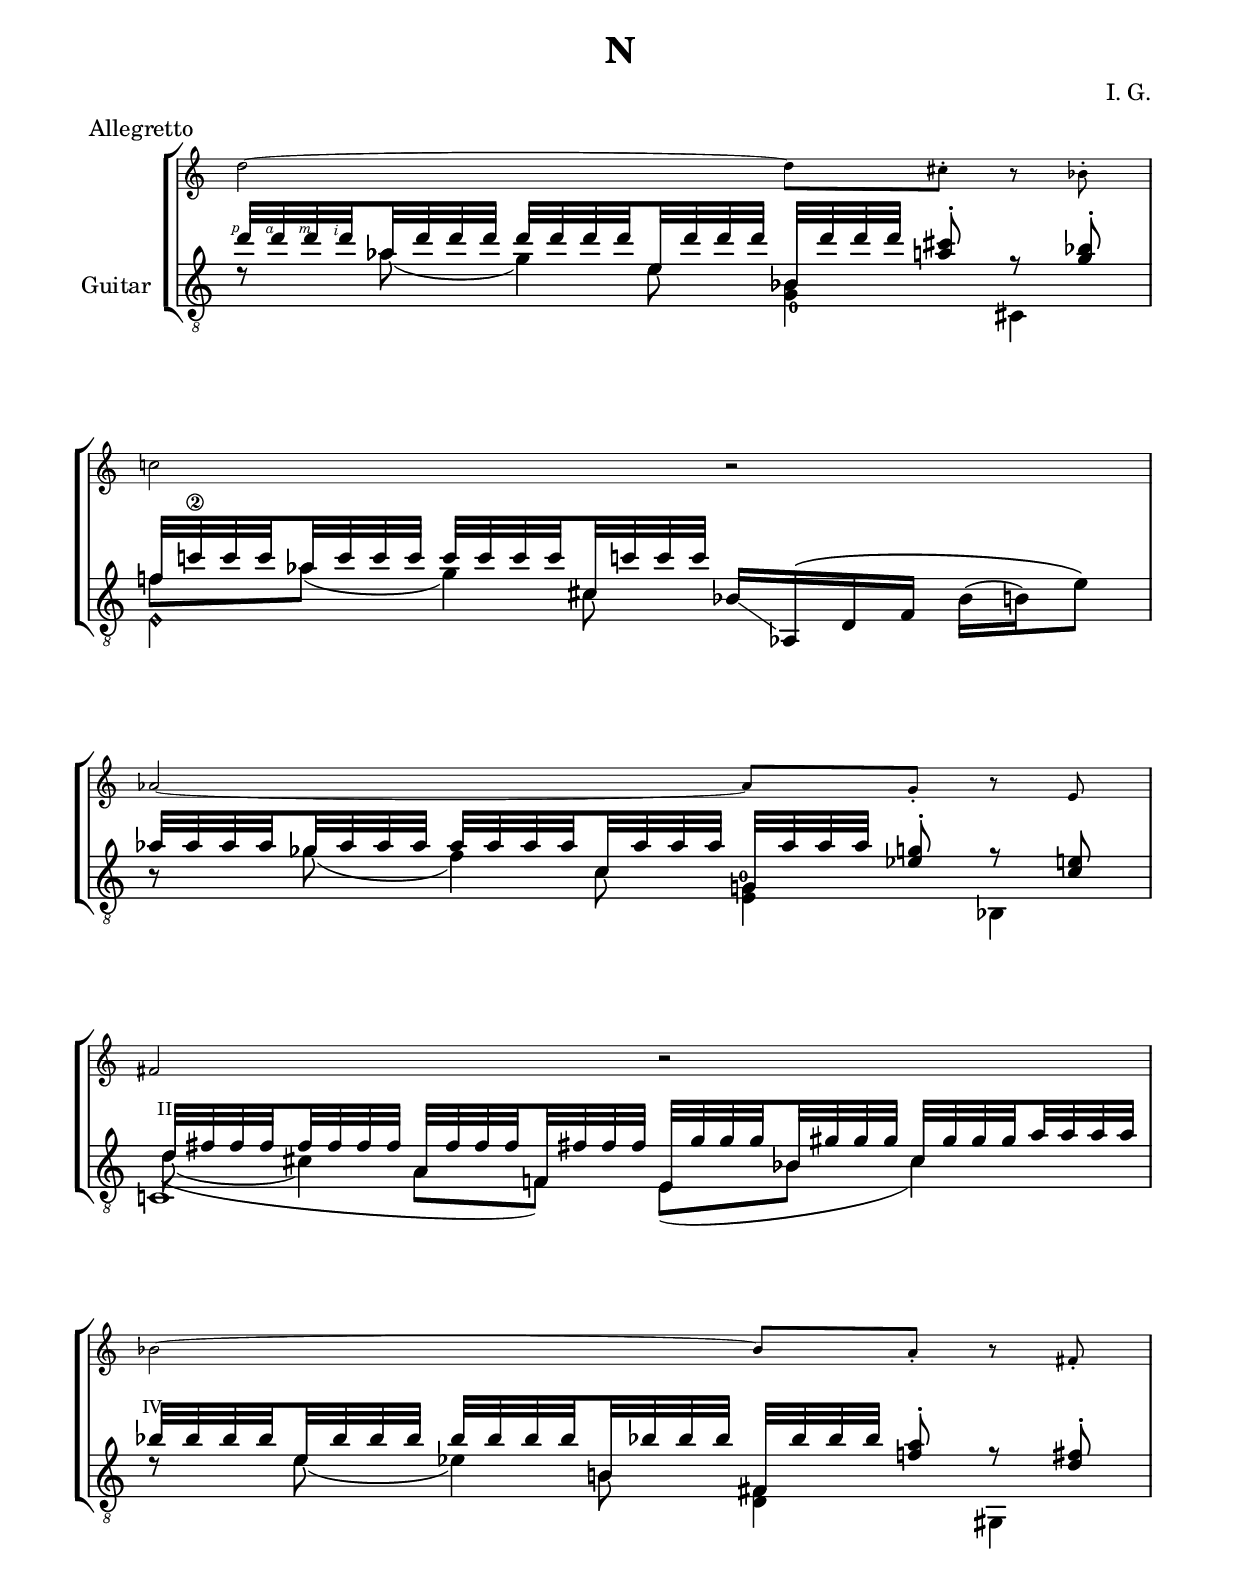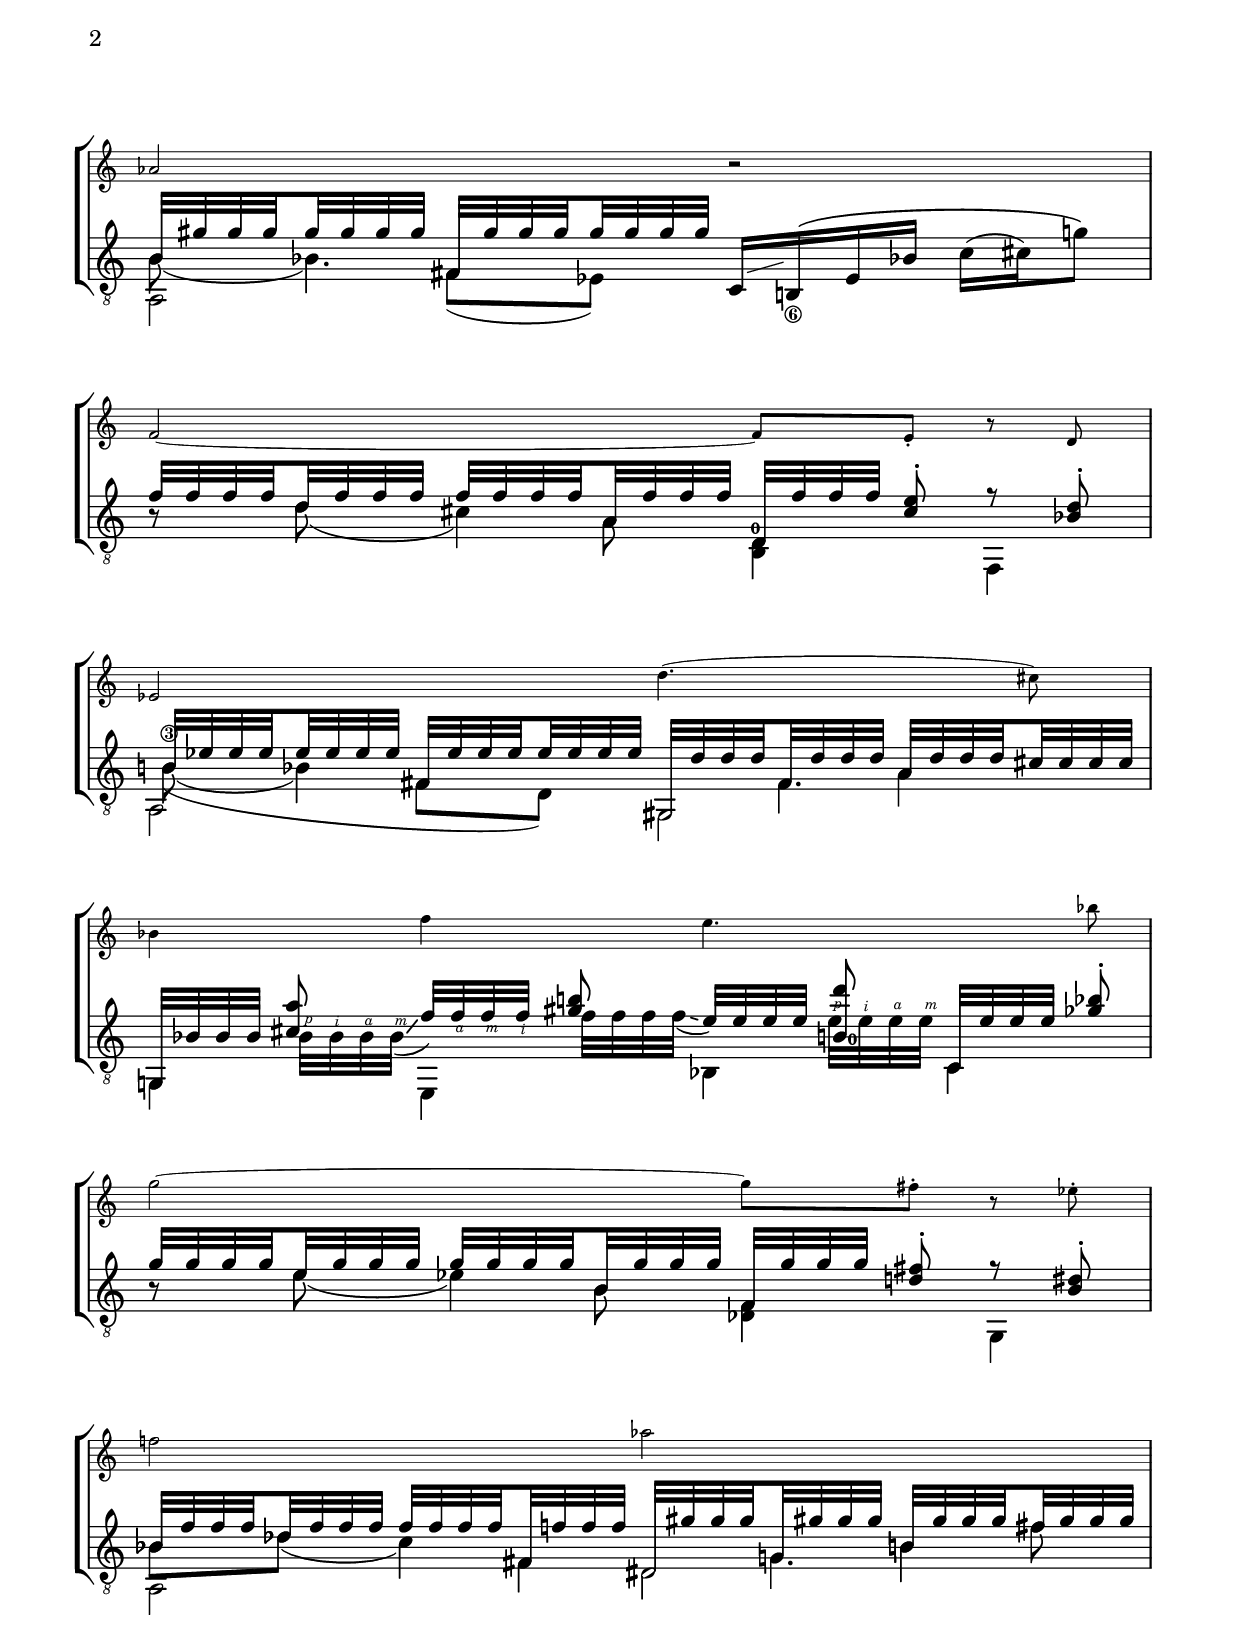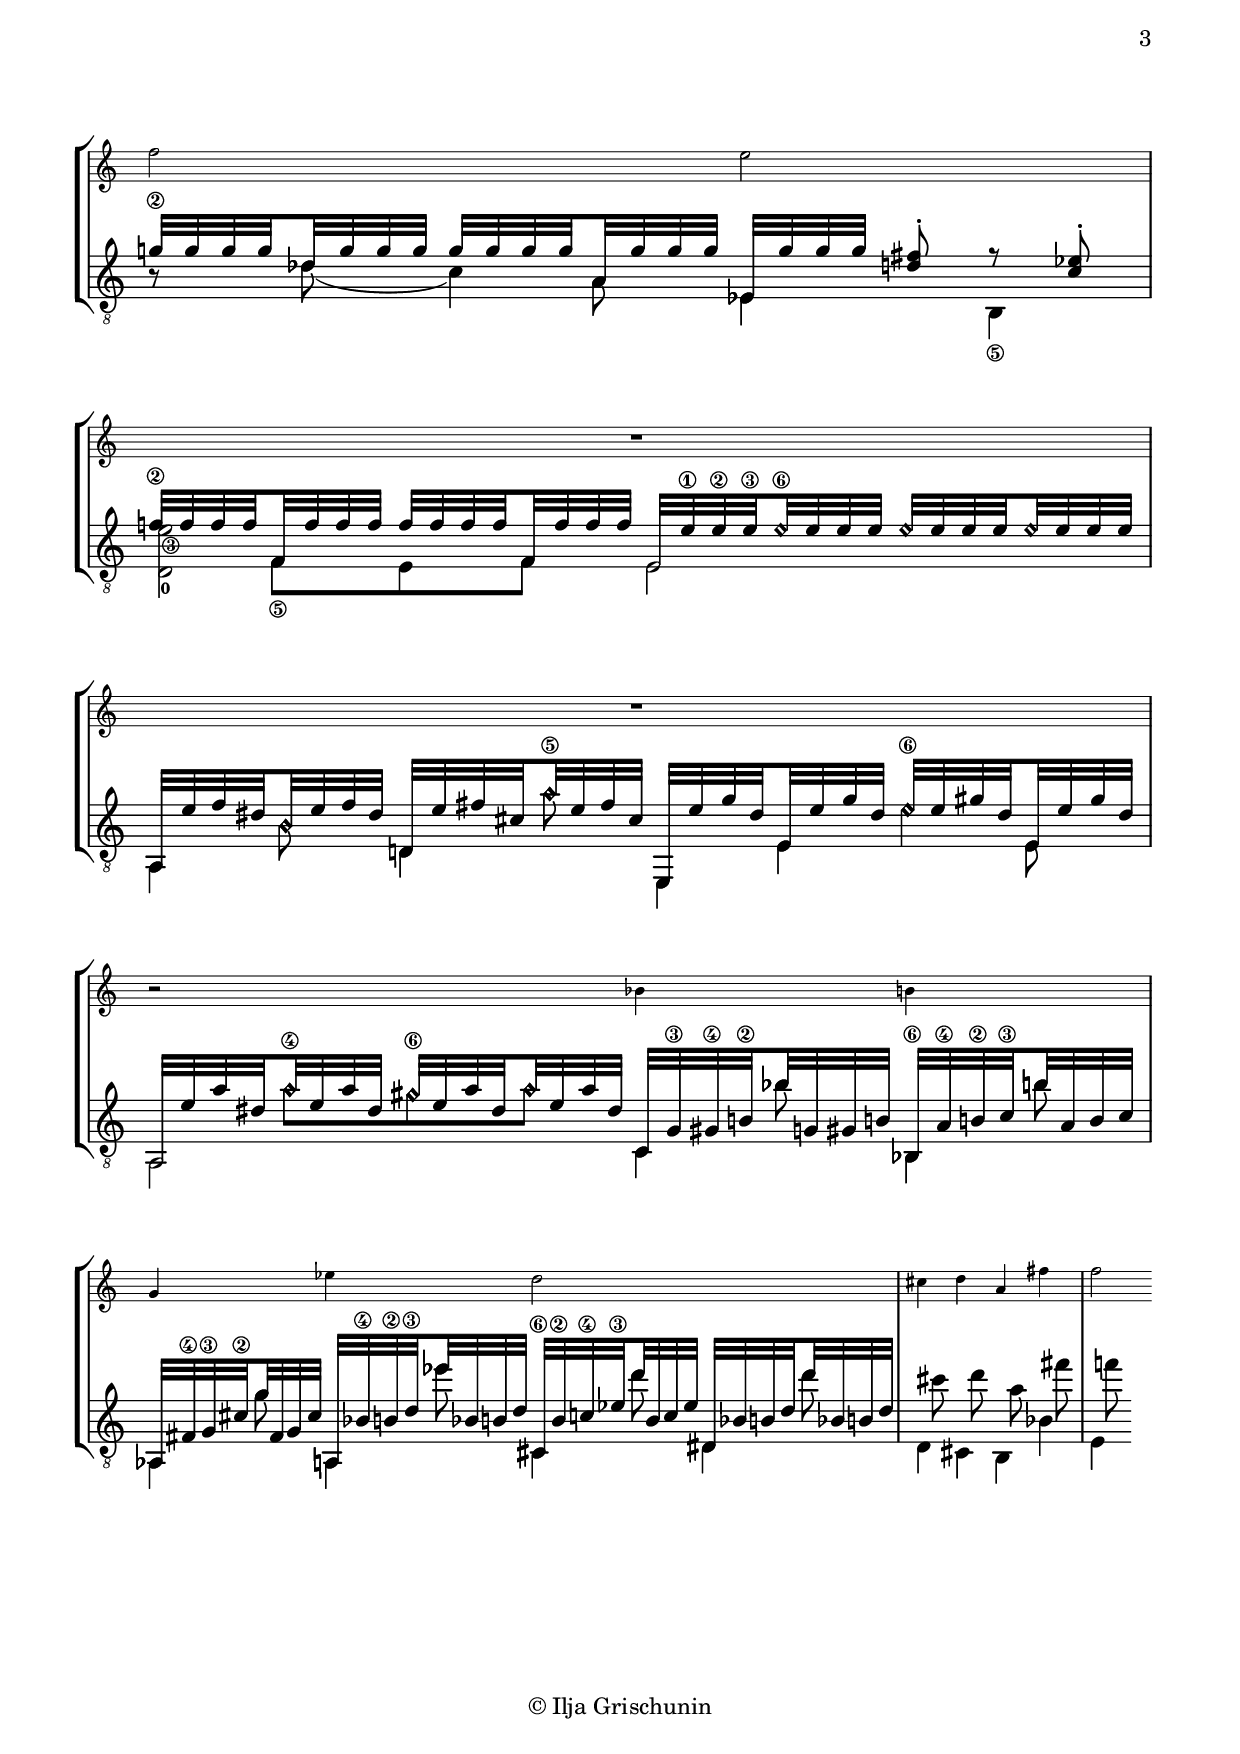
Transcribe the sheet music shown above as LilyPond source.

\version "2.19.15"

\language "deutsch"

\header {
  title = "N"
  meter = "Allegretto"
  composer = "I. G."
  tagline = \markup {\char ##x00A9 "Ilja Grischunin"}
}

\paper {
  #(set-paper-size "a4")
  top-markup-spacing.basic-distance = 5
  markup-system-spacing.basic-distance = 15
  top-system-spacing.basic-distance = 20
  system-system-spacing.basic-distance = 20
  score-system-spacing.basic-distance = 20
  last-bottom-spacing.basic-distance = 25

  %two-sided = ##t
  %inner-margin = 25
  %outer-margin = 15
  left-margin = 15
  right-margin = 15
}

\layout {
  \context {
    \Voice
    \override Glissando.thickness = #1.5
    \override Glissando.gap = #0.1
  }
  \context {
    \Score
    \remove "Bar_number_engraver"
  }
}
%%%%%%%%%%%%%%%%%%%%%%%%%%%%%%%%%%%%%%
#(define RH rightHandFinger)

xLV = #(define-music-function (parser location further) (number?) #{
  \once \override LaissezVibrerTie.X-extent = #'(0 . 0)
  \once \override LaissezVibrerTie.details.note-head-gap = #(/
                                                             further -2)
  \once \override LaissezVibrerTie.extra-offset = #(cons (/
                                                          further 2) 0)
         #})

stringNumberSpanner =
#(define-music-function (parser location StringNumber) (string?)
   #{
     \override TextSpanner.font-size = #-5
     \override TextSpanner.dash-fraction = #0.3
     \override TextSpanner.dash-period = #1.5
     \override TextSpanner.bound-details.right.arrow = ##t
     \override TextSpanner.arrow-width = #0.2
     \override TextSpanner.arrow-length = #0.7
     \override TextSpanner.bound-details.left.stencil-align-dir-y = #CENTER
     \override TextSpanner.bound-details.left.text = \markup { \circle \number #StringNumber }
   #})

stringNumSpan =
#(define-music-function (parser location StringNumber) (string?)
   #{
     \override TextSpanner.font-size = #-5
     \override TextSpanner.dash-fraction = #0.3
     \override TextSpanner.dash-period = #1.5
     %\override TextSpanner.bound-details.right.arrow = ##t
     %\override TextSpanner.arrow-width = #0.2
     %\override TextSpanner.arrow-length = #0.7
     \override TextSpanner.bound-details.left.stencil-align-dir-y = #CENTER
     \override TextSpanner.bound-details.left.text = \markup { \circle \number #StringNumber }
   #})

%%%%%%%%%%%%%%%%%%%%%%%%%%%%%%%%%%%%%%

global = {
  %\key d \major
  \time 4/4
  \override Staff.TimeSignature.stencil = ##f
}

ossia = \relative {
  \set Staff.fontSize = #-3
  \override Staff.StaffSymbol.staff-space = #(magstep -3)
  \override Staff.StaffSymbol.thickness = #(magstep -3)
  \global
  d''2~ d8 cis-. r b-. c!2 r
  \break
  as~ as8 g-. r e fis2 r
  \break
  b~ b8 a-. r fis-. as2 r
  \break
  f~ f8 e-. r d es2 d'4.( cis8)
  \break
  b4 f' e4. b'8 g2~ g8 fis-. r es-. f!2 as f e R1*2 r2 b4 h g es' d2
  cis4 d a fis' f2
}

classicalGuitar = \relative {
  \global
  <<
    {
      \set subdivideBeams = ##t
      \set baseMoment = #(ly:make-moment 1/8)
      \set beatStructure = #'(2 2 2 2)
      \override StrokeFinger.extra-offset = #'(-2.3 . 0.8)
      d''32\RH #1 d\RH #4 d\RH #3 d\RH #2 as d d d d d d d e, d' d d
      b, d' d d <a cis>8-.\noBeam r <g b>-.
    }
    \\
    {
      d8\rest as'( g4)
      \once\override Fingering.extra-offset = #'(0.3 . 1)
      <g,_0 b>4 cis,
    }
    \\
    {
      \voiceTwo
      s4. e'8 s2
    }
  >>
  <<
    {
      f!32 c'!\2 c c as c c c c c c c cis, c'! c c
    }
    \\
    {
      f,8 as( g4)
    }
    \\
    {
      \voiceTwo
      s4. cis,8
    }
    \\
    {
      \voiceTwo
      e,4\harmonic s
    }
  >>
  b'16-\markup {
    \postscript #"1.2 2.2 moveto 3.6 -2.5 rlineto stroke"
  } as,\( d f b( h) e8\)
  <<
    {
      \set subdivideBeams = ##t
      \set baseMoment = #(ly:make-moment 1/8)
      \set beatStructure = #'(2 2 2 2)
      as32 as as as ges as as as as as as as c, as' as as
      g, as' as as <es g>8-.\noBeam r <c e>
    }
    \\
    {
      h8\rest ges'( f4)
      \once\override Fingering.extra-offset = #'(-0.5 . -3)
      <e, g!-0>4 b
    }
    \\
    {
      \voiceTwo
      s4. c'8 s2
    }
  >>
  <<
    {
      \override TextScript.font-size = -2
      \once\override TextScript.extra-offset = #'(-0.5 . -1.5)
      d32^"II" fis fis fis fis fis fis fis
      a, fis' fis fis f,! fis'! fis fis
      e, g' g g b, gis' gis gis cis, gis' gis gis a a a a
    }
    \\
    {
      d,8( cis4) s8
    }
    \\
    {
      \voiceTwo
      \hideNotes
      \shape #'((0.8 . 0.3) (0 . 0) (0 . 0) (0 . 0)) Slur
      d4(\unHideNotes a8 f) e( b' cis4)
    }
    \\
    {
      \voiceTwo
      c,!1
    }
  >>
  <<
    {
      \once\override TextScript.extra-offset = #'(-0.7 . -1.5)
      b''32^"IV" b b b e, b' b b b b b b h,! b'! b b
      fis, b' b b <f! a>8-.\noBeam r <d fis>-.
    }
    \\
    {
      d8\rest e( es4) <d, fis> gis,
    }
    \\
    {
      \voiceTwo
      s4. h'8 s2
    }
  >>
  <<
    {
      h32 gis' gis gis gis gis gis gis fis, gis' gis gis gis gis gis gis
    }
    \\
    {
      h,8( b4.)
    }
    \\
    {
      \voiceTwo
      s4 fis8( es)
    }
    \\
    {
      \voiceTwo
      a,2
    }
  >>
  c16-\markup {
    \postscript #"1.7 1.2 moveto 3.5 1 rlineto stroke"
  } h!_\6\( es b'! c( cis) g'8\)
  \break
  <<
    {
      \set subdivideBeams = ##t
      \set baseMoment = #(ly:make-moment 1/8)
      \set beatStructure = #'(2 2 2 2)
      f32 f f f d f f f f f f f a, f' f f
      d, f' f f <cis e>8-.\noBeam r <b d>-.
    }
    \\
    {
      h8\rest d( cis4)
      \once\override Fingering.extra-offset = #'(-0.3 . -4.2)
      <h, d-0> f
    }
    \\
    {
      \voiceTwo
      s4. a'8 s2
    }
  >>
  \mergeDifferentlyHeadedOn
  \mergeDifferentlyDottedOn
  <<
    {
      h32 es es es es es es es fis, es' es es es es es es
      gis,, d'' d d fis, d' d d a d d d cis cis cis cis
    }
    \\
    {
      h!8\3( b4) s8 s4 a
    }
    \\
    {
      \voiceTwo
      \hideNotes
      \shape #'((1 . 0.8) (0 . 0) (0 . 0) (0 . 0)) Slur
      h4(\unHideNotes fis8 d) s8 fis4.
    }
    \\
    {
      \voiceTwo
      a,2 gis
    }
  >>
  <<
    {
      s8 <cis' a'> s <gis' h!> s
      \once\override Fingering.extra-offset = #'(1.2 . 2.9)
      <h,!_0 d'>
    }
    \\
    {
      \voiceOne
      g,32[ b' b b]
      \voiceTwo
      \override StrokeFinger.extra-offset = #'(-1.3 . 1.5)
      b\RH #1 b\RH #2 b\RH #4 b\RH #3 (\glissando
      \voiceOne
      \override StrokeFinger.extra-offset = #'(-1.3 . -1.2)
      f')[ f\RH #4 f\RH #3 f\RH #2 ]
      \voiceTwo
      f f f f(\glissando
      \voiceOne
      e)[ e e e]
      \voiceTwo
      \override StrokeFinger.extra-offset = #'(-1.3 . 1.5)
      e\RH #1 e\RH #2 e\RH #4 e\RH #3
    }
    \\
    {
      \voiceTwo
      g,,!4 e b'
    }
  >>
  <<
    {
      c32 e' e e <ges b>8-.\noBeam
    }
    \\
    {
      c,,4
    }
  >>
  <<
    {
      g''32 g g g e g g g g g g g h, g' g g
      f, g' g g <d! fis>8-.\noBeam r <h dis>-.
    }
    \\
    {
      h8\rest e( es4) <des, f> g,
    }
    \\
    {
      \voiceTwo
      s4. h'8 s2
    }
  >>
  <<
    {
      b32 f' f f des f f f f f f f fis, f'! f f
      dis, gis' gis gis g,! gis'! gis gis h, gis' gis gis fis gis gis gis
    }
    \\
    {
      s2. s8 fis
    }
    \\
    {
      \voiceTwo
      b,8 des( c4) s h
    }
    \\
    {
      \voiceTwo
      s4. fis4 g4.
    }
    \\
    {
      \voiceTwo
      a,2 dis
    }
  >>
  <<
    {
      g'!32\2 g g g des g g g g g g g a, g' g g
      es, g' g g <d fis>8-.\noBeam r <c es>-.
    }
    \\
    {
      h8\rest des( c4) es, h_\5
    }
    \\
    {
      \voiceTwo
      s4. a'8 s2
    }
  >>
  <<
    {
      f'!32\2 f f f f, f' f f f f f f f, f' f f
      e, e'\1 e\2 e\3 e\harmonic\6 e e e e\harmonic e e e e\harmonic e e e
    }
    \\
    {
      s8 f,_\5 e f
    }
    \\
    {
      \voiceTwo
      \once\override NoteColumn.force-hshift = #0.2
      \once\override StringNumber.extra-offset = #'(0.5 . -3.3)
      <d_0 e'\3>2 e2
    }
  >>
  <<
    {
      a,32 e'' f dis h\harmonic e f dis d,! e' fis cis a'\harmonic\5 e fis cis
      e,, e'' g dis e, e' g dis e\harmonic\6 e gis dis e, e' gis dis
      a, e'' a dis, a'\harmonic\4 e a dis, gis\harmonic\6 e a dis, a'\harmonic e a dis,
    }
    \\
    {
      s8 h\harmonic s a'\harmonic s e,4 e8
      s a'\harmonic gis\harmonic a\harmonic
    }
    \\
    {
      \voiceTwo
      a,,4 d e, e''\harmonic a,,2
    }
  >>
  <<
    {
      \override Fingering.staff-padding = #'()
      c32 g'\3 gis\4 h!\2 b' g, gis h! b,\6 a'\4 h!\2 c\3 h' a, h c
      as, fis'\4 g\3 cis\2 g' fis, g cis a, b'\4 h\2 d\3 es' b, h d
      cis,\6 h'\2 c!\4 es\3 d' h, c es dis, b' h d d' b, h d
    }
    \\
    {
      s8 b' s h s g s es' s d s d s cis s d s a s fis' s f!
    }
    \\
    {
      \voiceTwo
      c,,4 b as a cis dis d cis h b' e,
    }
  >>
}

%%%%%%%%%%%%%%%%%%%%%%%%%%%%%%%%%%%%%%
\score {
  \new StaffGroup<<

    \new Staff \ossia

    \new Staff \with {
      instrumentName = "Guitar"
    }
    {
      \clef "treble_8" \classicalGuitar
    }

  >>
}
